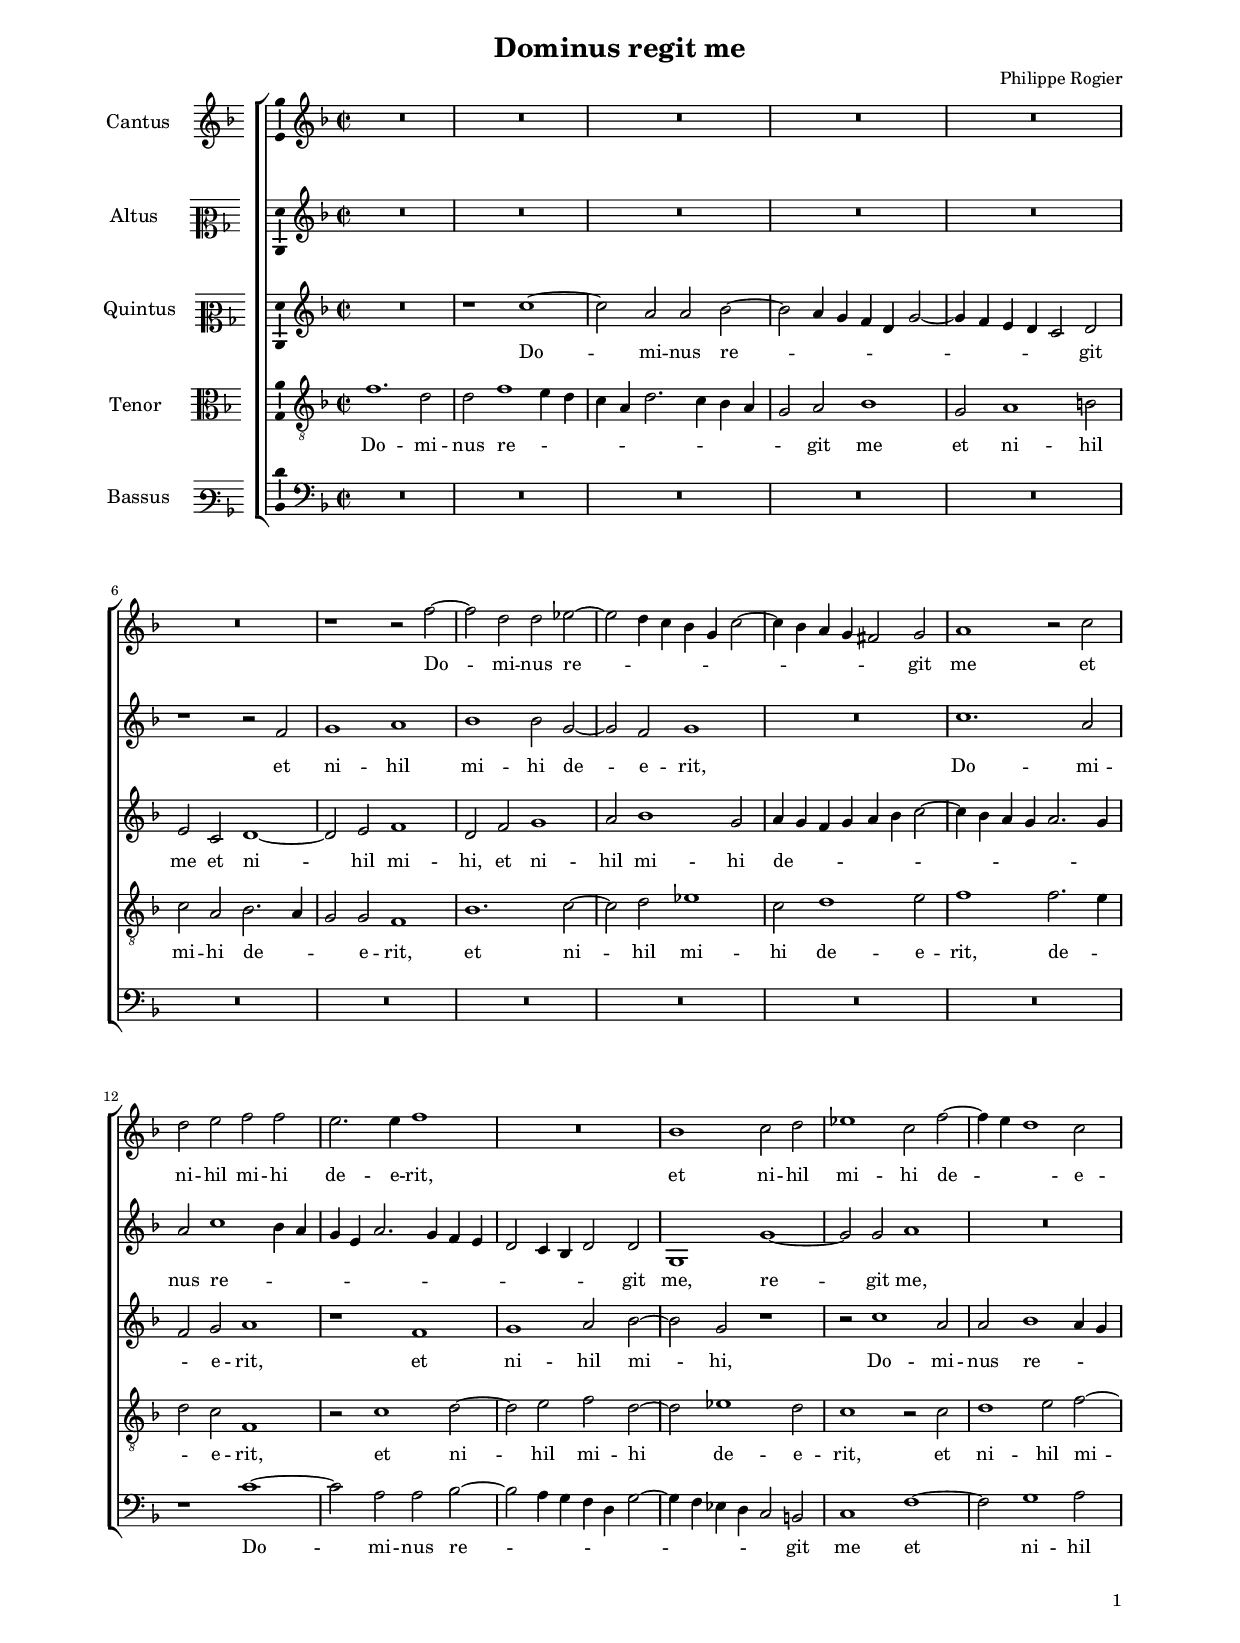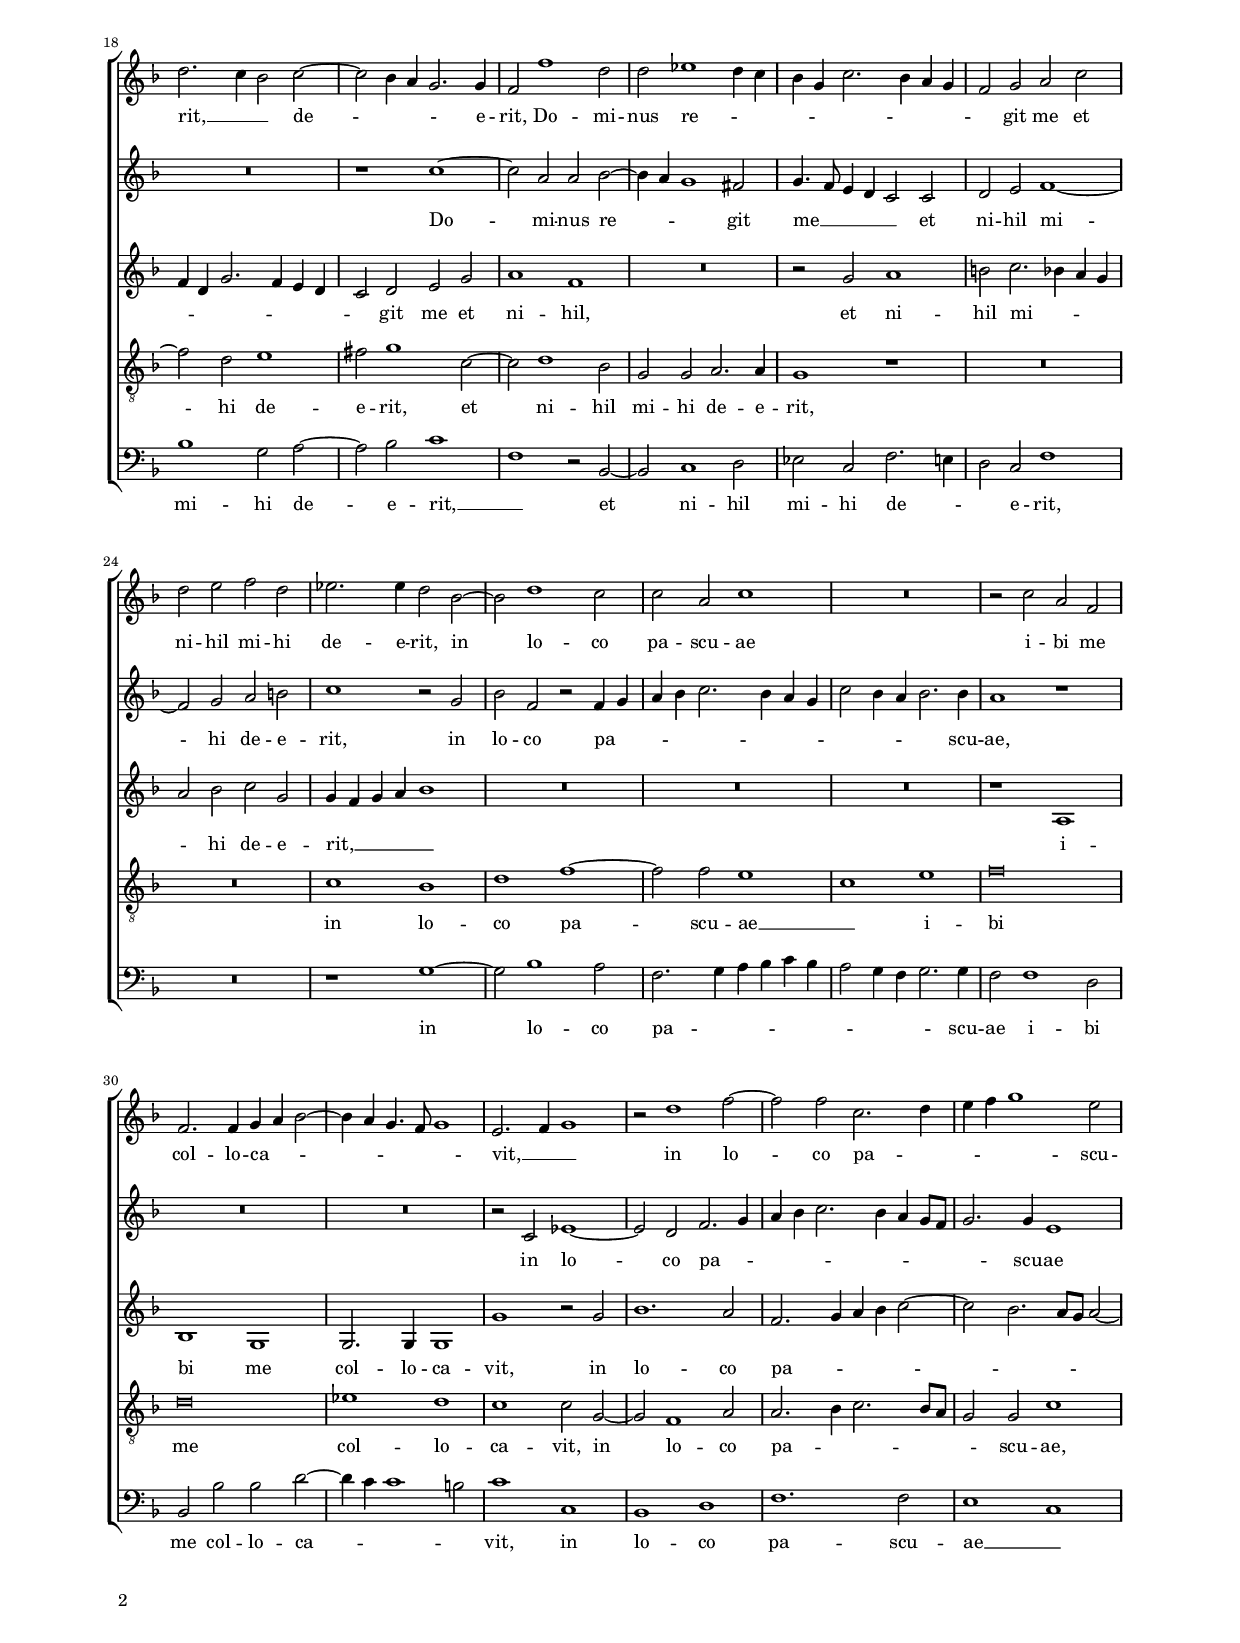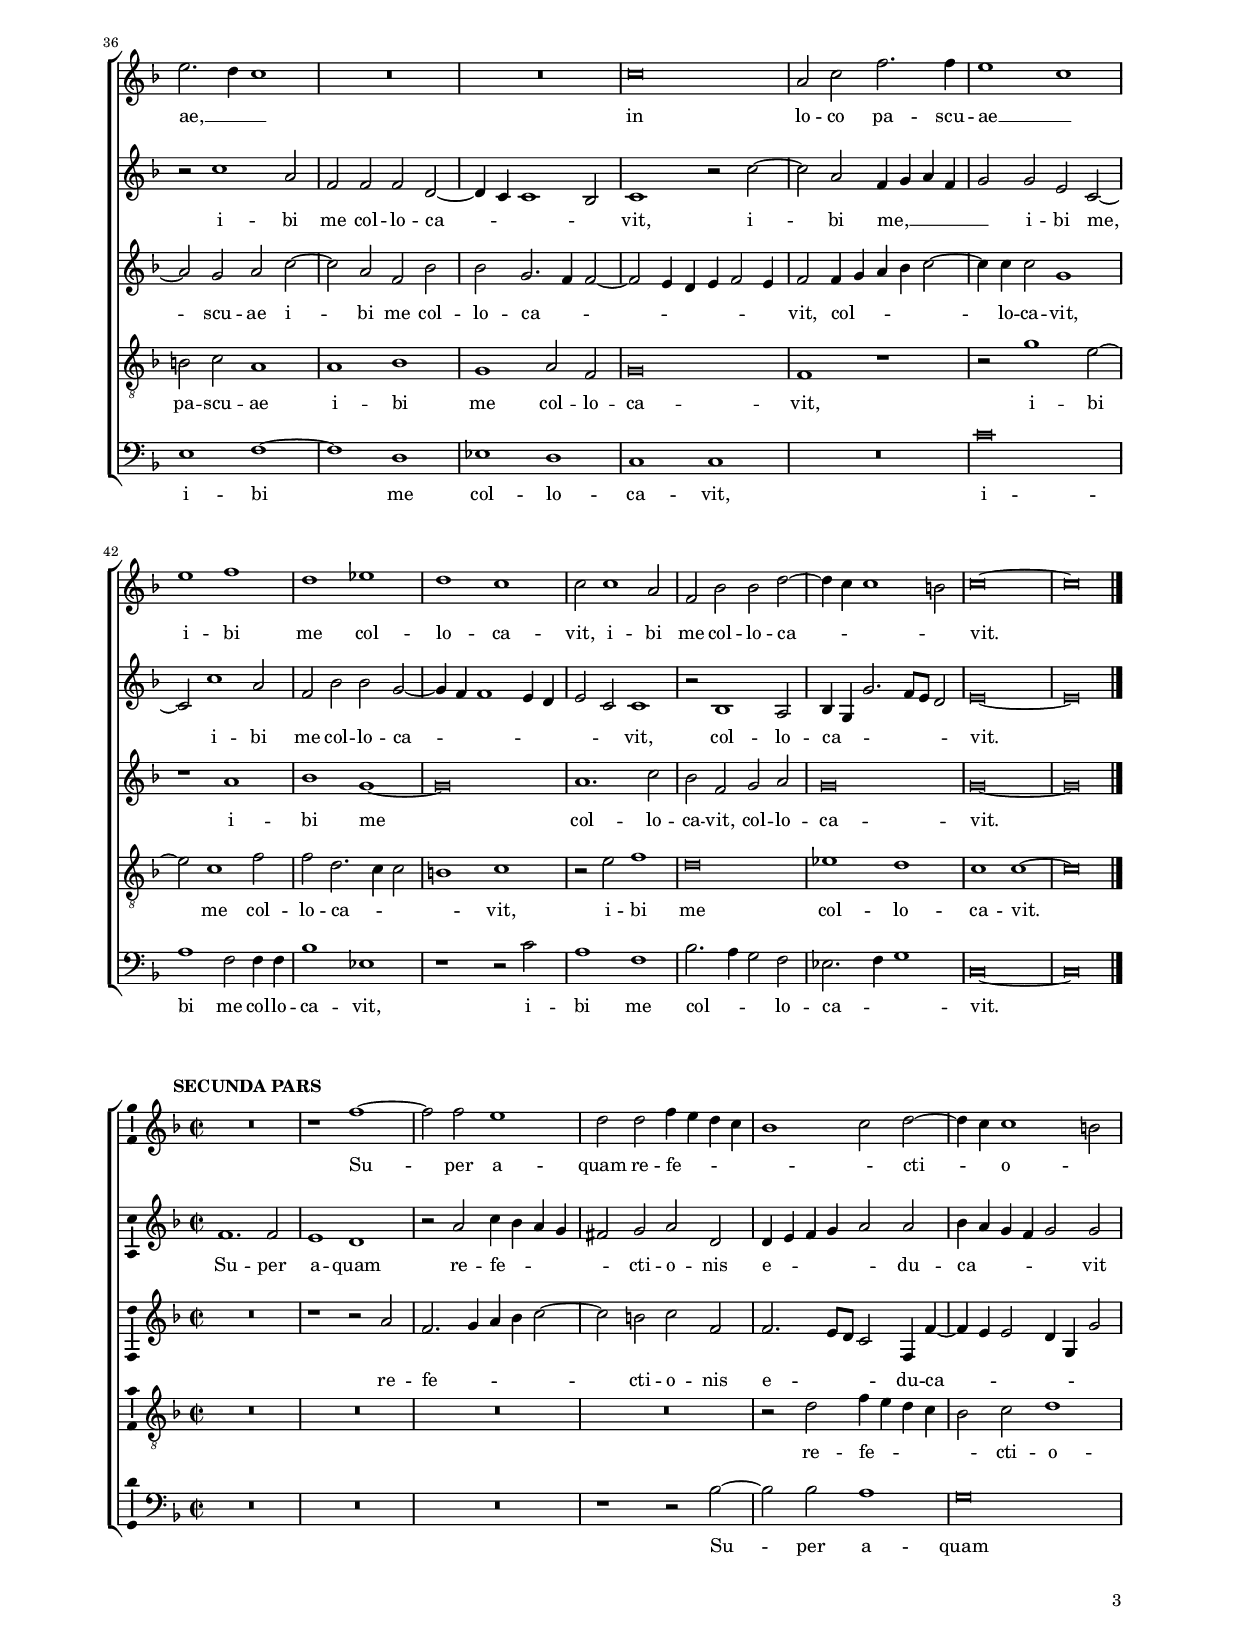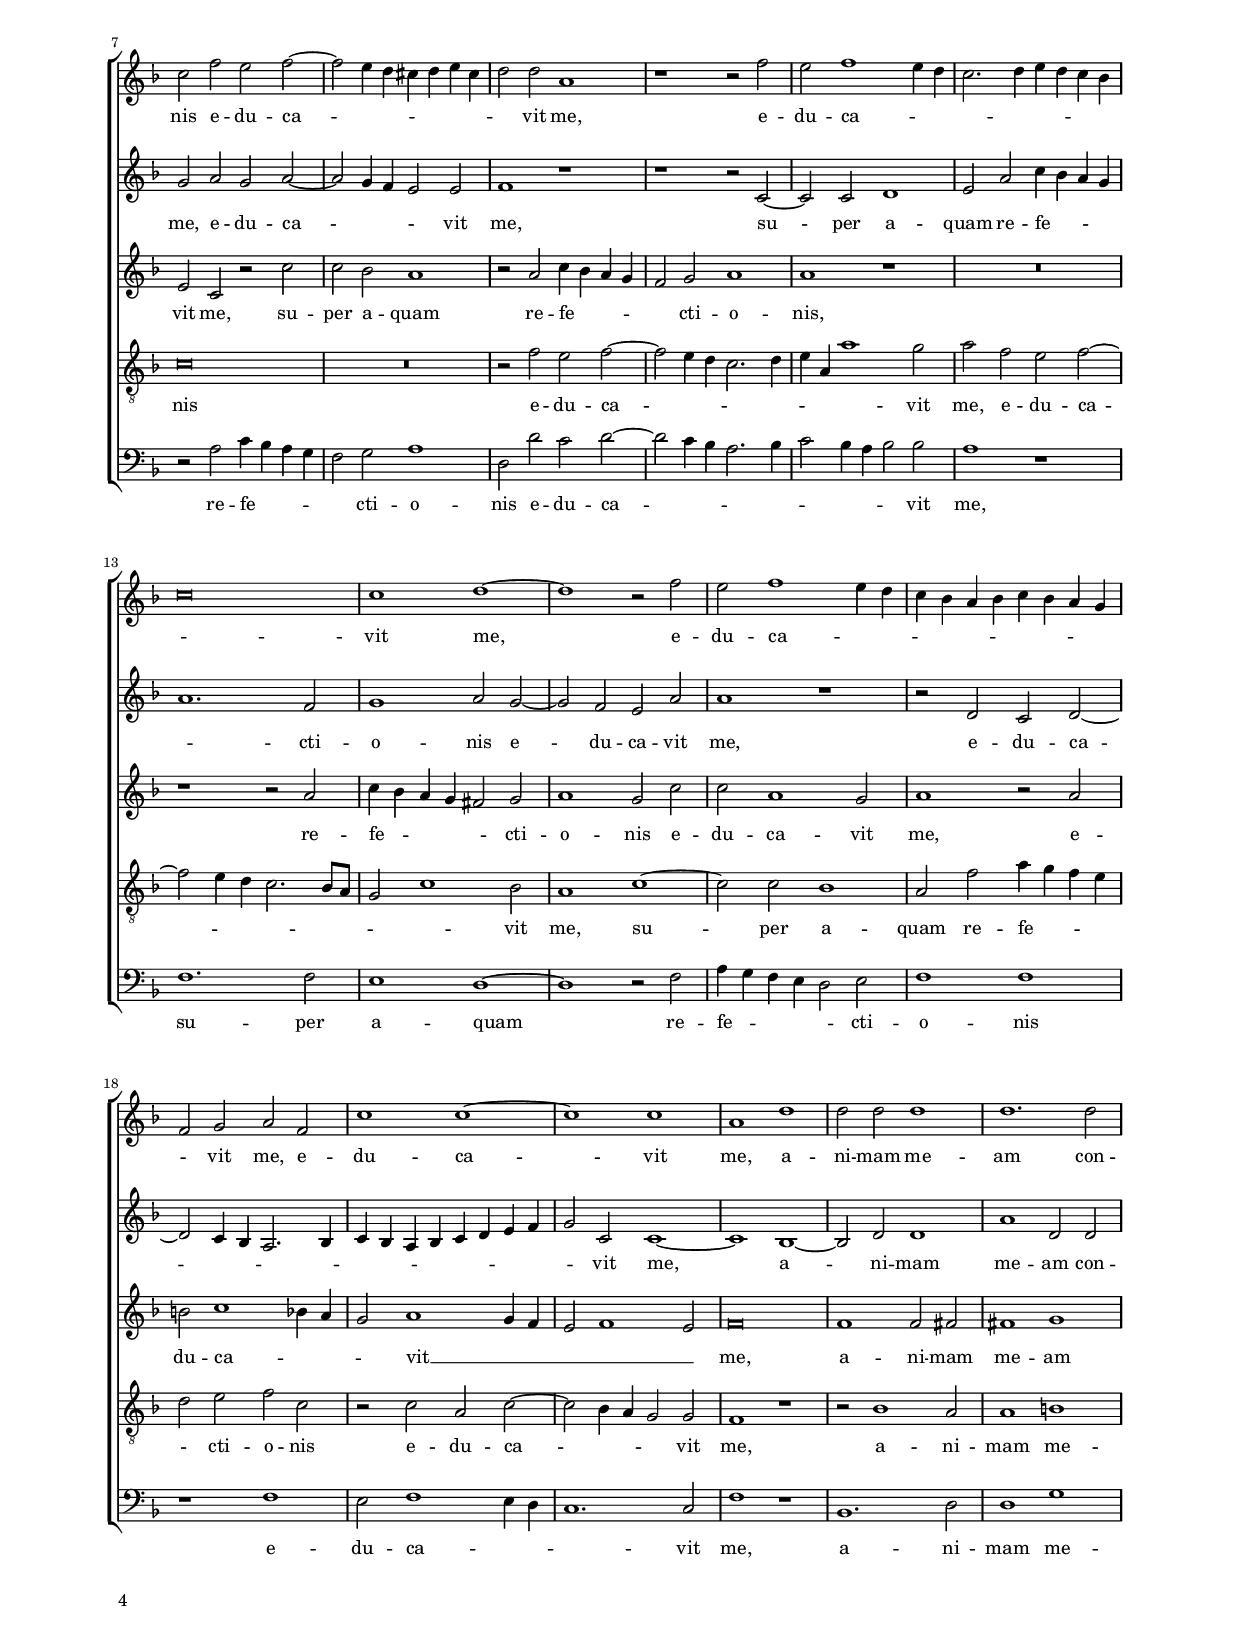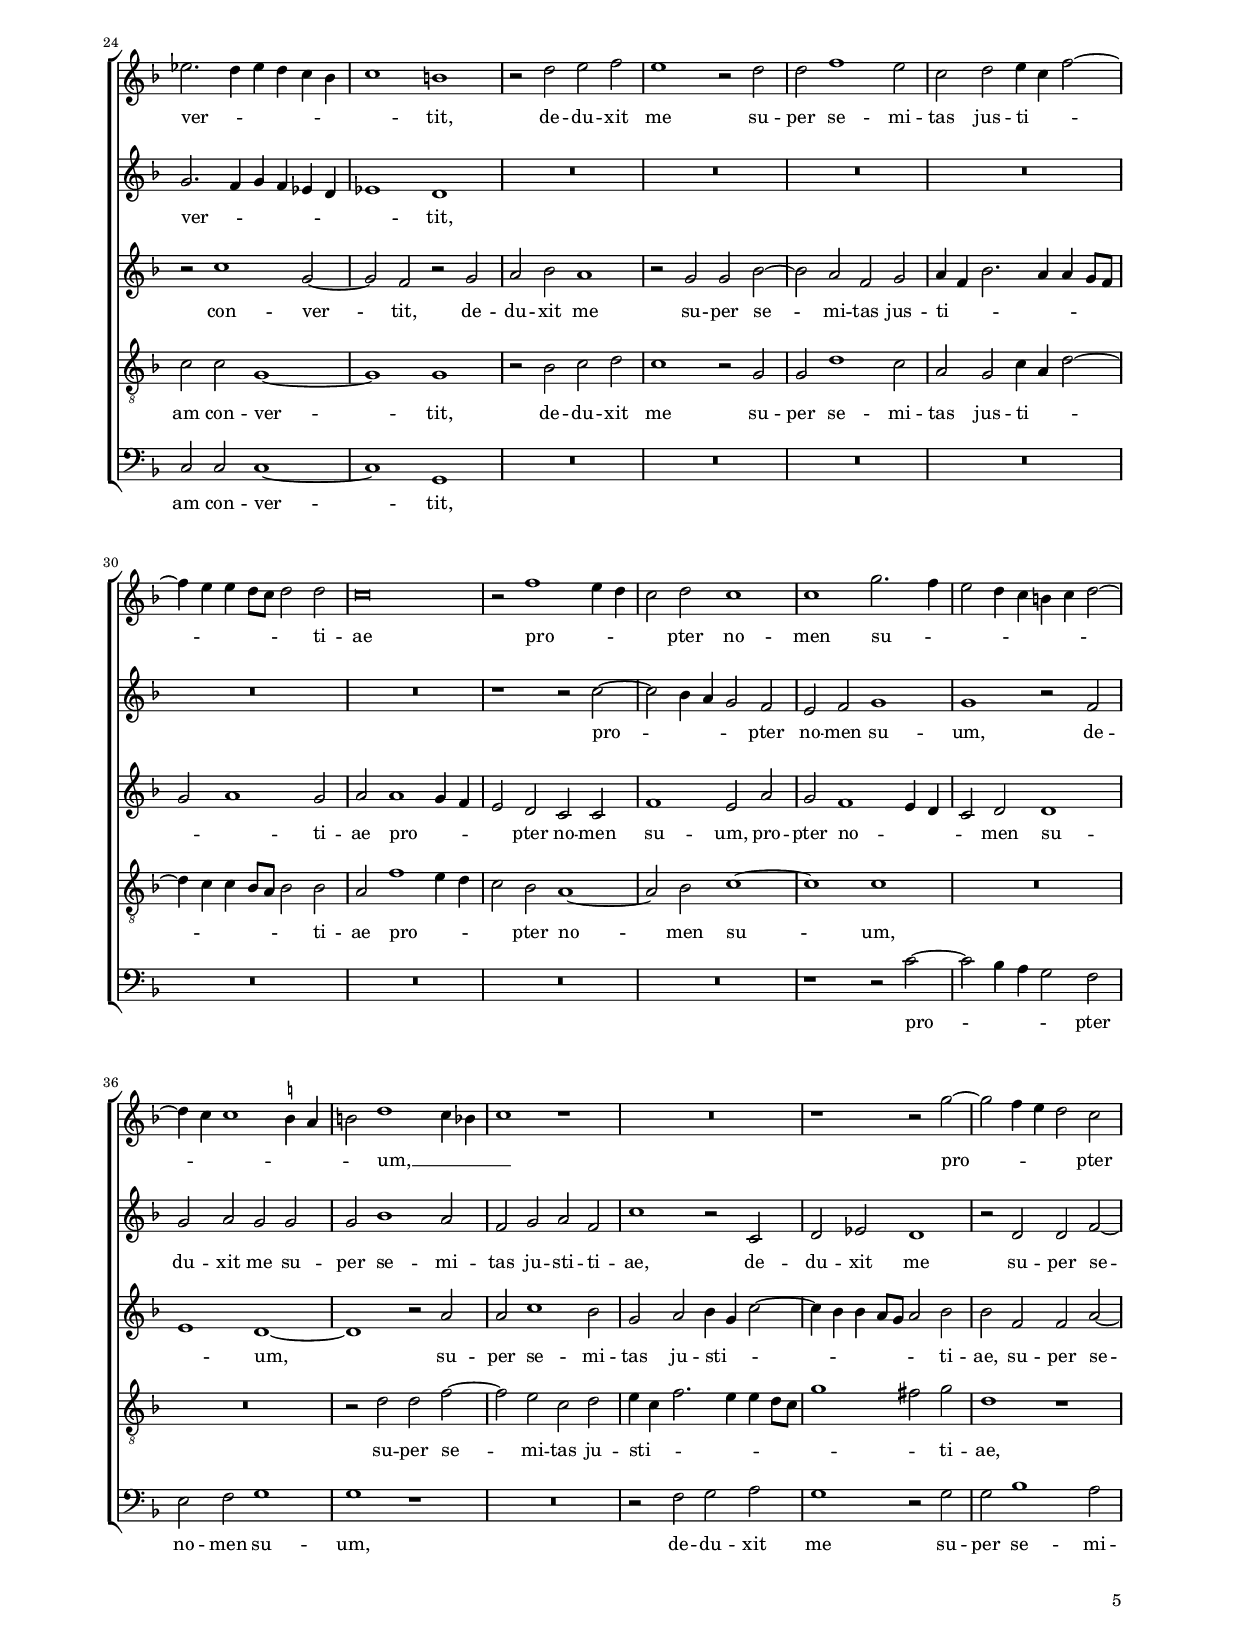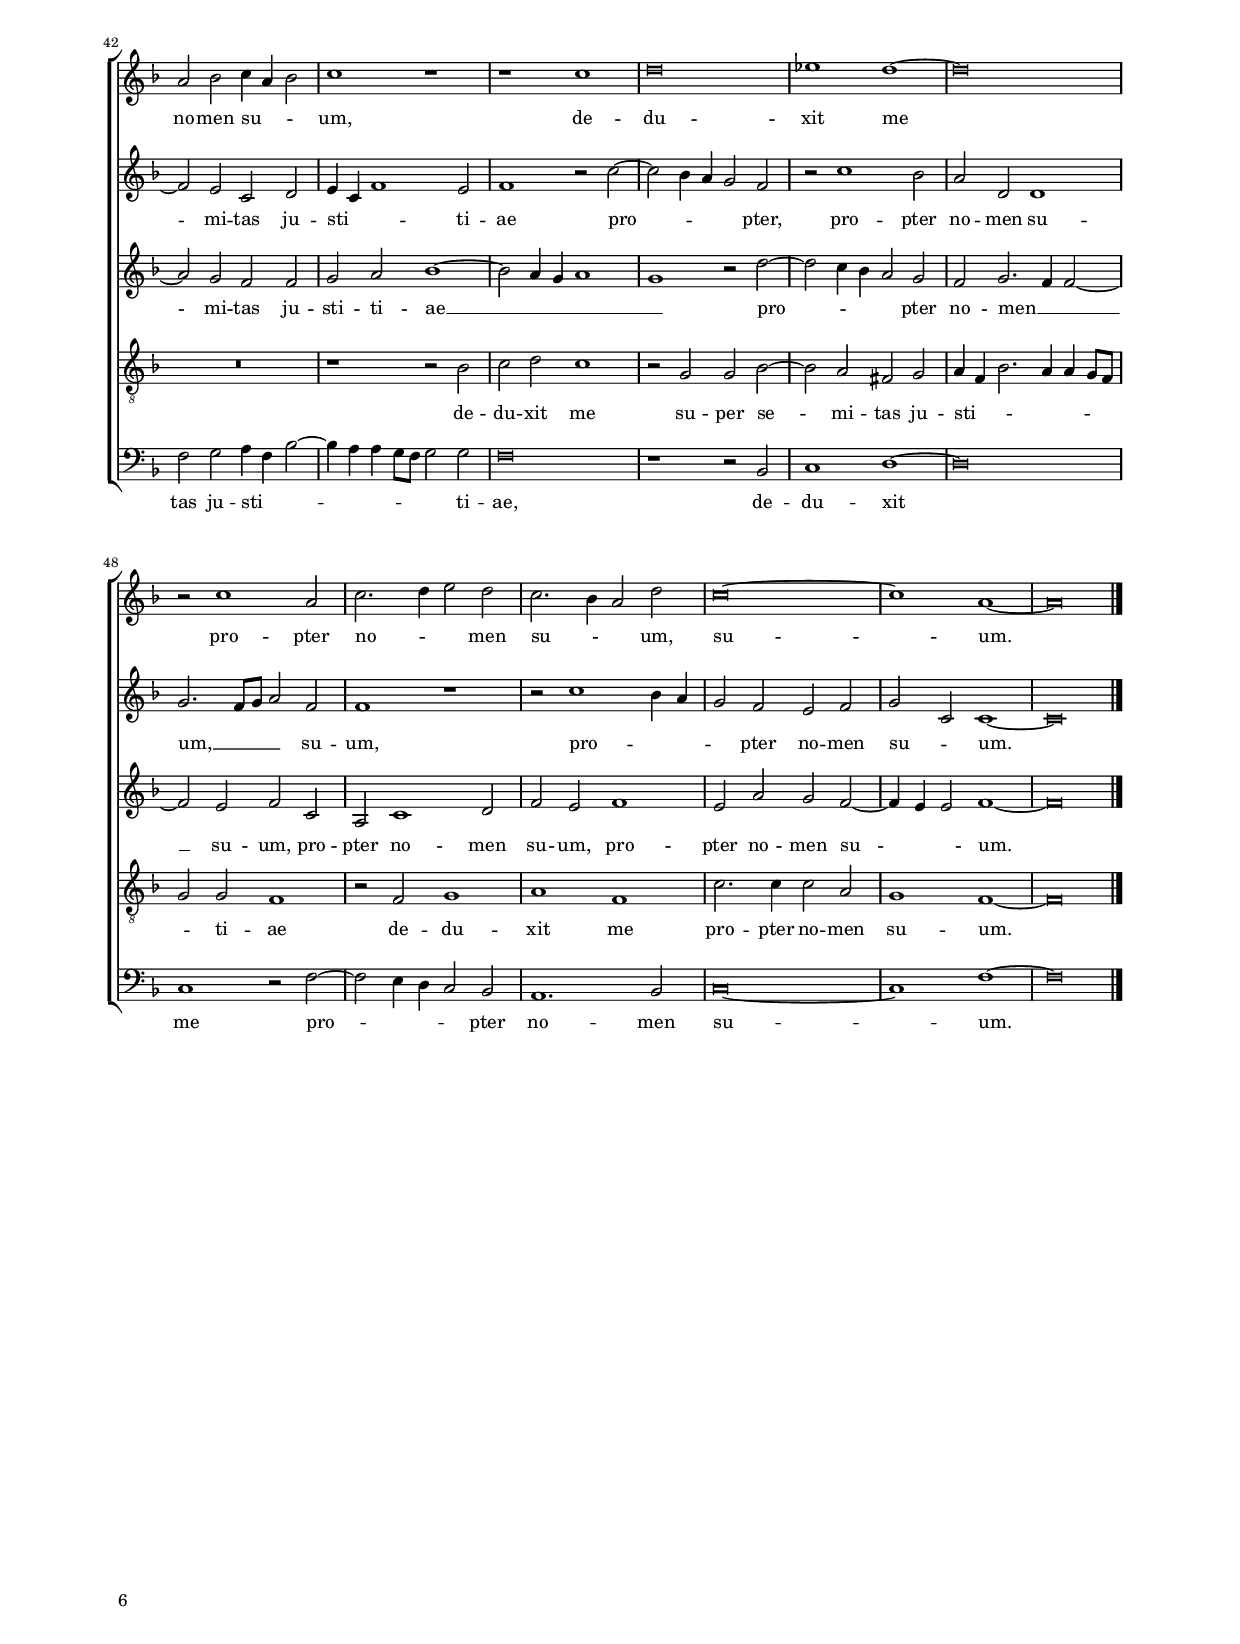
\header
{
  title="Dominus regit me"
  composer="Philippe Rogier"
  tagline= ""
}

\version "2.22.2"
\language deutsch
#(set-global-staff-size 15)
% #(set-default-paper-size "letter")
#(ly:set-option 'point-and-click #f)

	
	ficta = { \once \set suggestAccidentals = ##t }
	
	forget = #(define-music-function (music) (ly:music?) #{
		\accidentalStyle forget
		$music
		\accidentalStyle default
		#})
	
	   

\paper
	{
	top-margin = 1.8 \cm
	bottom-margin = 1.2 \cm
	left-margin = 2 \cm
	right-margin = 2 \cm
	ragged-bottom = ##f
	ragged-last-bottom = ##t
	print-page-number = ##f
	score-system-spacing = #'((basic-distance . 16) (minimum-distance . 14) (padding . 5) (strechability . 150))
	system-system-spacing = #'((basic-distance . 16) (minimum-distance . 14) (padding . 5) (strechability . 150))
    oddFooterMarkup=\markup   \fill-line { "" \fromproperty #'page:page-number-string }
    evenFooterMarkup=\markup  \fill-line { \fromproperty #'page:page-number-string "" }
    last-bottom-spacing = #'((basic-distance . 12) (minimum-distance . 7) (padding . 4))
%	systems-per-page = 3
%	page-count = 6
%	min-systems-per-page = 3
	}

global = {
    % \set Staff.autoBeaming = ##f
	\key f \major
	\time 2/2 \set Score.measureLength = #(ly:make-moment 2/1)
    \set Score.tempoHideNote = ##t
    \tempo 2 = 90
    \skip 1*2*49 \bar "|."
	}
	

incipitcantus = \markup { \score {
	{
	\set Staff.instrumentName = \markup { \fontsize #1 "Cantus" }
	\key f \major
	\clef violin
	s4 \bar ""
	}
	\layout  {
	raggedright = ##t
	indent = 1.8 \cm
	line-width = 2.5 \cm
	\context { \Staff \remove Time_signature_engraver }
	\override Staff.Clef.Y-extent = #'(0 . 0)
	}} \hspace #1 }
      
      
incipitaltus = \markup { \score {
	{
	\set Staff.instrumentName = \markup { \fontsize #1 "Altus" }
	\key f \major
	\clef mezzosoprano
	s4 \bar ""
	}
	\layout  {
	raggedright = ##t
	indent = 1.8 \cm
	line-width = 2.5 \cm
	\context { \Staff \remove Time_signature_engraver }
	\override Staff.Clef.Y-extent = #'(0 . 0)
	}} \hspace #1 }
      
      
incipitquintus = \markup { \score {
	{
	\set Staff.instrumentName = \markup { \fontsize #1 "Quintus" }
	\key f \major
	\clef mezzosoprano
	s4 \bar ""
	}
	\layout  {
	raggedright = ##t
	indent = 1.8 \cm
	line-width = 2.5 \cm
	\context { \Staff \remove Time_signature_engraver }
	\override Staff.Clef.Y-extent = #'(0 . 0)
	}} \hspace #1 }


incipittenor = \markup { \score {
	{
	\set Staff.instrumentName = \markup { \fontsize #1 "Tenor" }
	\key f \major
	\clef alto
	s4 \bar ""
	}
	\layout  {
	raggedright = ##t
	indent = 1.8 \cm
	line-width = 2.5 \cm
	\context { \Staff \remove Time_signature_engraver }
	\override Staff.Clef.Y-extent = #'(0 . 0)
	}} \hspace #1 }
      
      
incipitbassus = \markup { \score {
	{
	\set Staff.instrumentName = \markup { \fontsize #1 "Bassus" }
	\key f \major
	\clef varbaritone
	s4 \bar ""
	}
	\layout  {
	raggedright = ##t
	indent = 1.8 \cm
	line-width = 2.5 \cm
	\context { \Staff \remove Time_signature_engraver }
	\override Staff.Clef.Y-extent = #'(0 . 0)
	}} \hspace #1 }


cantus =  \relative c''
	{
	R\breve
	R\breve
	R\breve
	R\breve
%5
	R\breve |
	R\breve
	r1 r2 f~
	f2 d d es~
	es2 d4 c b g c2~
%10
	c4 b a g fis2 g |
	a1 r2 c
	d2 e f f
	e2. e4 f1
	R\breve
%15
	b,1 c2 d |
	es1 c2 f~
	f4 e d1 c2
	d2. c4 b2 c~
	c2 b4 a g2. g4
%20
	f2 f'1 d2 |
	d2 es1 d4 c
	b4 g c2. b4 a g
	f2 g a c
	d2 e f d
%25
	es2. es4 d2 b~ |
	b2 d1 c2
	c2 a c1
	R\breve
	r2 c a f
%30
	f2. f4 g a b2~ |
	b4 a g4. f8 g1
	e2. f4 g1
	r2 d'1 f2~
	f2 f c2. d4
%35
	e4 f g1 e2 |
	e2. d4 c1
	R\breve
	R\breve
	c\breve
%40
	a2 c f2. f4 |
	e1 c
	e1 f
	d1 es
	d1 c
%45
	c2 c1 a2 |
	f2 b b d~
	d4 c c1 h2
	c\breve~
	c\breve |
	}


altus =  \relative c'
	{
	R\breve
	R\breve
	R\breve
	R\breve
%5
	R\breve |
	r1 r2 f
	g1 a
	b1 b2 g~
	g2 f g1
%10
	R\breve |
	c1. a2
	a2 c1 b4 a
	g4 e a2. g4 f e
	d2 c4 b d2 d
%15
	g,1 g'~ |
	g2 g a1
	R\breve
	R\breve
	r1 c~
%20
	c2 a a b~ |
	b4 a g1 fis2
	g4. f8 e4 d c2 c
	d2 e f1~
	f2 g a h
%25
	c1 r2 g |
	b2 f r f4 g
	a4 b c2. b4 a g
	c2 b4 a b2. b4
	a1 r
%30
	R\breve |
	R\breve
	r2 c, es1~
	es2 d f2. g4
	a4 b c2. b4 a g8 f
%35
	g2. g4 e1 |
	r2 c'1 a2
	f2 f f d~
	d4 c c1 b2
	c1 r2 c'~
%40
	c2 a f4 g a f |
	g2 g e c~
	c2 c'1 a2
	f2 b b g~
	g4 f f1 e4 d
%45
	e2 c c1 |
	r2 b1 a2
	b4 g g'2. f8 e d2
	e\breve~
	e\breve |
	}


quintus =  \relative c'
	{
	R\breve
	r1 c'~
	c2 a a b~
	b2 a4 g f d g2~
%5
	g4 f e d c2 d |
	e2 c d1~
	d2 e f1
	d2 f g1
	a2 b1 g2
%10
	a4 g f g a b c2~ |
	c4 b a g a2. g4
	f2 g a1
	r1 f
	g1 a2 b~
%15
	b2 g r1 |
	r2 c1 a2
	a2 b1 a4 g
	f4 d g2. f4 e d
	c2 d e g
%20
	a1 f |
	R\breve
	r2 g a1
	h2 c2. b4 a g
	a2 b c g
%25
	g4 f g a b1 |
	R\breve
	R\breve
	R\breve
	r1 a,
%30
	b1 g |
	g2. g4 g1
	g'1 r2 g
	b1. a2
	f2. g4 a b c2~
%35
	c2 b2. a8 g a2~ |
	a2 g2 a c~
	c2 a2 f b
	b2 g2. f4 f2~
	f2 e4 d e4 f2 e4
%40
	f2 f4 g a b c2~ |
	c4 c c2 g1
	r1 a
	b1 g~
	g\breve
%45
	a1. c2 |
	b2 f g a
	g\breve
	g\breve~
	g\breve |
	}


tenor  =  \relative c'
	{
	f1. d2
	d2 f1 e4 d
	c4 a d2. c4 b a
	g2 a b1
%5
	g2 a1 h2 |
	c2 a b2. a4
	g2 g f1
	b1. c2~
	c2 d es1
%10
	c2 d1 e2 |
	f1 f2. e4
	d2 c f,1
	r2 c'1 d2~
	d2 e f d~
%15
	d2 es1 d2 |
	c1 r2 c
	d1 e2 f~
	f2 d e1
	fis2 g1 c,2~
%20
	c2 d1 b2 |
	g2 g a2. a4
	g1 r
	R\breve
	R\breve
%25
	c1 b |
	d1 f~
	f2 f e1
	c1 e
	f\breve
%30
	d\breve |
	es1 d
	c1 c2 g~
	g2 f1 a2
	a2. b4 c2. b8 a
%35
	g2 g c1 |
	h2 c a1
	a1 b
	g1 a2 f
	g\breve
%40
	f1 r |
	r2 g'1 e2~
	e2 c1 f2
	f2 d2. c4 c2
	h1 c
%45
	r2 e f1 |
	d\breve
	es1 d
	c1 c~
	c\breve |
	}


bassus  =  \relative c
	{
	R\breve
	R\breve
	R\breve
	R\breve
%5
	R\breve |
	R\breve
	R\breve
	R\breve
	R\breve
%10
	R\breve |
	R\breve
	r1 c'~
	c2 a a b~
	b2 a4 g f d g2~
%15
	g4 f es d c2 h |
	c1 f~
	f2 g1 a2
	b1 g2 a~
	a2 b c1
%20
	f,1 r2 b,~ |
	b2 c1 d2
	es2 c f2. e4
	d2 c f1
	R\breve
%25
	r1 g~ |
	g2 b1 a2
	f2. g4 a b c b
	a2 g4 f g2. g4
	f2 f1 d2
%30
	b2 b' b d~ |
	d4 c c1 h2
	c1 c,
	b1 d
	f1. f2
%35
	e1 c |
	e1 f~
	f1 d
	es1 d
	c1 c
%40
	R\breve |
	c'\breve
	a1 f2 f4 f
	b1 es,
	r1 r2 c'
%45
	a1 f |
	b2. a4 g2 f
	es2. f4 g1
	c,\breve~
	c\breve |
	}


lyricscantus = \lyricmode {
	Do -- mi -- nus re -- _ _ _ _ _ _ _ _ _ git me
    et ni -- hil mi -- hi de -- e -- rit,
    et ni -- hil mi -- hi de -- _ _ e -- rit, __ _ _
    de -- _ _ _ e -- rit,
    Do -- mi -- nus re -- _ _ _ _ _ _ _ _ _ git me
    et ni -- hil mi -- hi de -- e -- rit,
    in lo -- co pa -- scu -- ae
    i -- bi me col -- lo -- ca -- _ _ _ _ _ _ vit, __ _ _
    in lo -- co pa -- _ _ _ _ scu -- ae, __ _ _
    in lo -- co pa -- scu -- ae __ _
    i -- bi me col -- lo -- ca -- vit,
    i -- bi me col -- lo -- ca -- _ _ _ vit.
	}


lyricsaltus = \lyricmode {
	et ni -- hil mi -- hi de -- e -- rit,
    Do -- mi -- nus re -- _ _ _ _ _ _ _ _ _ _ _ _ git me,
    re -- git me,
    Do -- mi -- nus re -- _ _ git me __ _ _ _ _ 
    et ni -- hil mi -- hi de -- e -- rit,
    in lo -- co pa -- _ _ _ _ _ _ _ _ _ _ _ scu -- ae,
    in lo -- co pa -- _ _ _ _ _ _ _ _ _ scu -- ae
    i -- bi me col -- lo -- ca -- _ _ _ vit,
    i -- bi me, __ _ _ _ _ 
    i -- bi me,
    i -- bi me col -- lo -- ca -- _ _ _ _ _ _ vit,
    col -- lo -- ca -- _ _ _ _ _ vit.
	}


lyricsquintus = \lyricmode {
	Do -- mi -- nus re -- _ _ _ _ _ _ _ _ _ git me
    et ni -- hil mi -- hi,
    et ni -- hil mi -- hi de -- _ _ _ _ _ _ _ _ _ _ _ _ e -- rit,
    et ni -- hil mi -- hi,
    Do -- mi -- nus re -- _ _ _ _ _ _ _ _ _ git me
    et ni -- hil,
    et ni -- hil mi -- _ _ _ _ hi de -- e -- rit, __ _ _ _ _
    i -- bi me col -- lo -- ca -- vit,
    in lo -- co pa -- _ _ _ _ _ _ _ _ scu -- ae
    i -- bi me col -- lo -- ca -- _ _ _ _ _ _ _ vit,
    col -- _ _ _ _ lo -- ca -- vit,
    i -- bi me col -- lo -- ca -- vit,
    col -- lo -- ca -- vit.
	}


lyricstenor = \lyricmode {
	Do -- mi -- nus re -- _ _ _ _ _ _ _ _ _ git me
    et ni -- hil mi -- hi de -- _ _ e -- rit,
    et ni -- hil mi -- hi de -- e -- rit,
    de -- _ _ e -- rit,
    et ni -- hil mi -- hi de -- e -- rit,
    et ni -- hil mi -- hi de -- e -- rit,
    et ni -- hil mi -- hi de -- e -- rit,
    in lo -- co pa -- scu -- ae __ _ 
    i -- bi me col -- lo -- ca -- vit,
    in lo -- co pa -- _ _ _ _ _ scu -- ae,
    pa -- scu -- ae
    i -- bi me col -- lo -- ca -- vit,
    i -- bi me col -- lo -- ca -- _ _ _ vit,
    i -- bi me col -- lo -- ca -- vit.
	}


lyricsbassus = \lyricmode {
	Do -- mi -- nus re -- _ _ _ _ _ _ _ _ _ git me
    et ni -- hil mi -- hi de -- e -- rit, __ _
    et ni -- hil mi -- hi de -- _ _ e -- rit,
    in lo -- co pa -- _ _ _ _ _ _ _ _ _ scu -- ae
    i -- bi me col -- lo -- ca -- _ _ _ vit,
    in lo -- co pa -- scu -- ae __ _
    i -- bi me col -- lo -- ca -- vit,
    i -- bi me col -- lo -- ca -- vit,
    i -- bi me col -- _ _ lo -- ca -- _ _ vit.
	}


\score
{  
	\transpose c c {
	\new ChoirStaff \with { \override StaffGrouper.staff-staff-spacing.basic-distance = #12 }
	<<

	\new Staff << \global
	\new Voice="v1" {
		\set Staff.instrumentName=\incipitcantus
		\set Staff.midiInstrument = "reed organ"
		\clef violin
		\cantus }
	\new Lyrics \lyricsto "v1" {\lyricscantus }
	>>


	\new Staff << \global
	\new Voice="v2" {
		\set Staff.instrumentName=\incipitaltus
		\set Staff.midiInstrument = "reed organ"
        \clef violin % "G_8"
		\altus}
	\new Lyrics \lyricsto "v2" {\lyricsaltus }
	>>    
    

	\new Staff << \global
	\new Voice="v5" {
		\set Staff.instrumentName=\incipitquintus
		\set Staff.midiInstrument = "reed organ"
        \clef violin % "G_8"
		\quintus}
	\new Lyrics \lyricsto "v5" {\lyricsquintus }
	>>


	\new Staff << \global
	\new Voice="v3" {
		\set Staff.instrumentName=\incipittenor
		\set Staff.midiInstrument = "reed organ"
		\clef "G_8"
		\tenor }
	\new Lyrics \lyricsto "v3" {\lyricstenor }
	>>


	\new Staff << \global
	\new Voice="v4" {
		\set Staff.instrumentName=\incipitbassus
		\set Staff.midiInstrument = "reed organ"
		\clef bass
		\bassus }
	\new Lyrics \lyricsto "v4" {\lyricsbassus}
	>>

	>>
	} % transpose

	\layout
	{
	indent = 2.5 \cm
	\context { \Staff \override TimeSignature.break-visibility = #end-of-line-invisible }
	\context { \Lyrics \override VerticalAxisGroup.nonstaff-relatedstaff-spacing.padding = #1.4 }
%	\context { \Lyrics \override LyricText.font-size = #1 }
	\context { \Staff \consists "Ambitus_engraver" }
	\context { \Score \override BarNumber.padding = #2 }
	\context { \Voice \override NoteHead.style = #'baroque }
	}


\midi
	{
	}

}

%%%%%%%%%%%%%%%%%%%%  SECUNDA PARS %%%%%%%%%%%%%%%%%%%%


global = {
	\key f \major
	\time 2/2 \set Score.measureLength = #(ly:make-moment 2/1)
    \set Score.tempoHideNote = ##t
    \tempo 2 = 90
    \skip 1*2*53 \bar "|."
	}


cantus  =  \relative c''
	{
	R\breve
	r1 f~
	f2 f e1
	d2 d f4 e d c
%5
	b1 c2 d~ |
	d4 c c1 h2
	c2 f e f~
	f2 e4 d cis4 d e cis
	d2 d a1
%10
	r1 r2 f' |
	e2 f1 e4 d
	c2. d4 e d c b
	c\breve
	c1 d~
%15
	d1 r2 f |
	e2 f1 e4 d
	c4 b a b c b a g
	f2 g a f
	c'1 c~
%20
	c1 c |
	a1 d
	d2 d d1
	d1. d2
	es2. d4 es4 d c b
%25
	c1 h |
	r2 d e f
	e1 r2 d
	d2 f1 e2
	c2 d e4 c f2~
%30
	f4 e e d8 c d2 d |
	c\breve
	r2 f1 e4 d
	c2 d c1
	c1 g'2. f4
%35
	e2 d4 c h4 c d2~ |
	d4 c c1 \ficta h4 a
	h2 d1 c4 b
	c1 r
	R\breve
%40
	r1 r2 g'~ |
	g2 f4 e d2 c
	a2 b c4 a b2
	c1 r
	r1 c
%45
	d\breve |
	es1 d~
	d\breve
	r2 c1 a2
	c2. d4 e2 d
%50
	c2. b4 a2 d |
	c\breve~
	c1 a~
	a\breve |
	}

altus  =  \relative c'
	{
	f1. f2
	e1 d
	r2 a' c4 b a g
	fis2 g a d,
%5
	d4 e f g a2 a |
	b4 a g f g2 g
	g2 a g a~
	a2 g4 f e2 e
	f1 r
%10
	r1 r2 c~ |
	c2 c d1
	e2 a c4 b a g
	a1. f2
	g1 a2 g~
%15
	g2 f e a |
	a1 r
	r2 d, c d~
	d2 c4 b a2. b4
	c4 b a b c d e f
%20
	g2 c, c1~ |
	c1 b~
	b2 d d1
	a'1 d,2 d
	g2. f4 g f es d
%25
	es1 d |
	R\breve
	R\breve
	R\breve
	R\breve
%30
	R\breve |
	R\breve
	r1 r2 c'~
	c2 b4 a g2 f
	e2 f g1
%35
	g1 r2 f |
	g2 a g g
	g2 b1 a2
	f2 g a f
	c'1 r2 c,
%40
	d2 es d1 |
	r2 d d f~
	f2 e c d
	e4 c f1 e2
	f1 r2 c'~
%45
	c2 b4 a g2 f |
	r2 c'1 b2
	a2 d, d1
	g2. f8 g a2 f
	f1 r
%50
	r2 c'1 b4 a |
	g2 f e f
	g2 c, c1~
	c\breve |
	}

quintus  =  \relative c'
	{
	R\breve
	r1 r2 a'
    f2. g4 a b c2~
    c2 h c f,
%5
	f2. e8 d c2 f,4 f'~ |
	f4 e e2 d4 g, g'2
	e2 c r c'
	c2 b a1
	r2 a c4 b a g
%10
	f2 g a1 |
	a1 r
	R\breve
	r1 r2 a
	c4 b a g fis2 g
%15
	a1 g2 c |
	c2 a1 g2
	a1 r2 a
	h2 c1 b4 a
	g2 a1 g4 f
%20
	e2 f1 e2 |
	f\breve
	f1 f2 fis
	fis1 g
	r2 c1 g2~
%25
	g2 f r g |
	a2 b a1
	r2 g g b~
	b2 a f g
	a4 f b2. a4 a g8 f
%30
	g2 a1 g2 |
	a2 a1 g4 f
	e2 d c c
	f1 e2 a
	g2 f1 e4 d
%35
	c2 d d1 |
	e1 d~
	d1 r2 a'
	a2 c1 b2
	g2 a b4 g c2~
%40
	c4 b b a8 g a2 b |
	b2 f f a~
	a2 g f f
	g2 a b1~
	b2 a4 g a1
%45
	g1 r2 d'~ |
	d2 c4 b a2 g
	f2 g2. f4 f2~
	f2 e f c
	a2 c1 d2
%50
	f2 e f1 |
	e2 a g f~
	f4 e e2 f1~
	f\breve |
	}

tenor  =  \relative c'
	{
	R\breve
	R\breve
	R\breve
	R\breve
%5
	r2 d f4 e d c |
	b2 c d1
	c\breve
	R\breve
	r2 f e f~
%10
	f2 e4 d c2. d4 |
	e4 a, a'1 g2
	a2 f e f~
	f2 e4 d c2. b8 a
	g2 c1 b2
%15
	a1 c~ |
	c2 c b1
	a2 f' a4 g f e
	d2 e f c
	r2 c a c~
%20
	c2 b4 a g2 g |
	f1 r
	r2 b1 a2
	a1 h
	c2 c g1~
%25
	g1 g |
	r2 b c d
	c1 r2 g
	g2 d'1 c2
	a2 g c4 a d2~
%30
	d4 c c b8 a b2 b |
	a2 f'1 e4 d
	c2 b a1~
	a2 b c1~
	c1 c
%35
	R\breve |
	R\breve
	r2 d d f~
	f2 e c d
	e4 c f2. e4 e d8 c
%40
	g'1 fis2 g |
	d1 r
	R\breve
	r1 r2 b
	c2 d c1
%45
	r2 g g b~ |
	b2 a fis g
	a4 f b2. a4 a g8 f
	g2 g f1
	r2 f g1
%50
	a1 f |
	c'2. c4 c2 a
	g1 f~
	f\breve |
	}

bassus  =  \relative c
	{
	R\breve
	R\breve
	R\breve
	r1 r2 b'~
%5
	b2 b a1 |
	g\breve
	r2 a c4 b a g
	f2 g a1
	d,2 d' c d~
%10
	d2 c4 b a2. b4 |
	c2 b4 a b2 b
	a1 r
	f1. f2
	e1 d~
%15
	d1 r2 f |
	a4 g f e d2 e
	f1 f
	r1 f
	e2 f1 e4 d
%20
	c1. c2 |
	f1 r
	b,1. d2
	d1 g
	c,2 c c1~
%25
	c1 g |
	R\breve
	R\breve
	R\breve
	R\breve
%30
	R\breve |
	R\breve
	R\breve
	R\breve
	r1 r2 c'~
%35
	c2 b4 a g2 f |
	e2 f g1
	g1 r
	R\breve
	r2 f g a
%40
	g1 r2 g |
	g2 b1 a2
	f2 g a4 f b2~
	b4 a a g8 f g2 g
	f\breve
%45
	r1 r2 b, |
	c1 d~
	d\breve
	c1 r2 f~
	f2 e4 d c2 b
%50
	a1. b2 |
	c\breve~
	c1 f~
	f\breve |
	}


lyricscantus = \lyricmode {
	Su -- per a -- quam re -- fe -- _ _ _ _ _ cti -- _ o -- _ nis e -- du -- ca -- _ _ _ _ _ _ _ vit me,
    e -- du -- ca -- _ _ _ _ _ _ _ _ _ vit me,
    e -- du -- ca -- _ _ _ _ _ _ _ _ _ _ _ vit me,
    e -- du -- ca -- vit me,
    a -- ni -- mam me -- am con -- ver -- _ _ _ _ _ _ tit,
    de -- du -- xit me su -- per se -- mi -- tas jus -- ti -- _ _ _ _ _ _ _ ti -- ae
    pro -- _ _ _ pter no -- men su -- _ _ _ _ _ _ _ _ _ _ _ _ um, __ _ _ _
    pro -- _ _ _ pter no -- men su -- _ _ um,
    de -- du -- xit me pro -- pter no -- _ _ men su -- _ _ um,
    su -- um.
	}

lyricsaltus = \lyricmode {
	Su -- per a -- quam re -- fe -- _ _ _ _ cti -- o -- nis e -- _ _ _ _ du -- ca -- _ _ _ _ vit me,
    e -- du -- ca -- _ _ _ vit me,
    su -- per a -- quam re -- fe -- _ _ _ _ cti -- o -- nis
    e -- du -- ca -- vit me,
    e -- du -- ca -- _ _ _ _ _ _ _ _ _ _ _ _ _ vit me,
    a -- ni -- mam me -- am con -- ver -- _ _ _ _ _ _ tit,
    pro -- _ _ _ pter no -- men su -- um,
    de -- du -- xit me su -- per se -- mi -- tas ju -- sti -- ti -- ae,
    de -- du -- xit me su -- per se -- mi -- tas ju -- sti -- _ _ ti -- ae
    pro -- _ _ _ pter,
    pro -- pter no -- men su -- um, __ _ _ _
    su -- um,
    pro -- _ _ _ pter no -- men su -- _ um.
	}    

lyricsquintus = \lyricmode {
	re -- fe -- _ _ _ _ cti -- o -- nis e -- _ _ _ du -- ca -- _ _ _ _ _ vit me,
    su -- per a -- quam re -- fe -- _ _ _ _ cti -- o -- nis,
    re -- fe -- _ _ _ _ cti -- o -- nis e -- du -- ca -- vit me,
    e -- du -- ca -- _ _ _ vit __ _ _ _ _ _ me,
    a -- ni -- mam me -- am con -- ver -- tit,
    de -- du -- xit me su -- per se -- mi -- tas jus -- ti -- _ _ _ _ _ _ _ _ ti -- ae
    pro -- _ _ _ pter no -- men su -- um,
    pro -- pter no -- _ _ _ men su -- _ um,
    su -- per se -- mi -- tas ju -- sti -- _ _ _ _ _ _ _ ti -- ae,
    su -- per se -- mi -- tas ju -- sti -- ti -- ae __ _ _ _ _
    pro -- _ _ _ pter no -- men __ _ _ su -- um,
    pro -- pter no -- men su -- um,
    pro -- pter no -- men su -- _ _ um.
	}

lyricstenor = \lyricmode {
	re -- fe -- _ _ _ _ cti -- o -- nis e -- du -- ca -- _ _ _ _ _ _ _ vit me,
    e -- du -- ca -- _ _ _ _ _ _ _ vit me,
    su -- per a -- quam re -- fe -- _ _ _ _ cti -- o -- nis e -- du -- ca -- _ _ _ vit me,
    a -- ni -- mam me -- am con -- ver -- tit,
    de -- du -- xit me su -- per se -- mi -- tas jus -- ti -- _ _ _ _ _ _ _ ti -- ae
    pro -- _ _ _ pter no -- men su -- um,
    su -- per se -- mi -- tas ju -- sti -- _ _ _ _ _ _ _ _ ti -- ae,
    de -- du -- xit me
    su -- per se -- mi -- tas ju -- sti -- _ _ _ _ _ _ _ ti -- ae
    de -- du -- xit me pro -- pter no -- men su -- um.
	}

lyricsbassus = \lyricmode {
	Su -- per a -- quam re -- fe -- _ _ _ _ cti -- o -- nis e -- du -- ca -- _ _ _ _ _ _ _ _ vit me,
    su -- per a -- quam re -- fe -- _ _ _ _ cti -- o -- nis e -- du -- ca -- _ _ _ vit me,
    a -- ni -- mam me -- am con -- ver -- tit,
    pro -- _ _ _ pter no -- men su -- um,
    de -- du -- xit me su -- per se -- mi -- tas ju -- sti -- _ _ _ _ _ _ _ ti -- ae,
    de -- du -- xit me
    pro -- _ _ _ pter no -- men su -- um.
	}


\score
	{  
	\transpose c c {
	\new ChoirStaff \with { \override StaffGrouper.staff-staff-spacing.basic-distance = #12 }
	<<

	\new Staff <<\global
	\new Voice="v1" {
	  %\set Staff.instrumentName=Cantus
      %\set Staff.instrumentName=\incipitcantus
		\set Staff.midiInstrument = "reed organ"
		\clef violin
		\cantus }
	\new Lyrics \lyricsto "v1" {\lyricscantus }
	>>


	\new Staff << \global
	\new Voice="v2" {
	  %\set Staff.instrumentName=Altus
      %\set Staff.instrumentName=\incipitaltus
		\set Staff.midiInstrument = "reed organ"
		\clef violin % "G_8"
		\altus}
	\new Lyrics \lyricsto "v2" {\lyricsaltus }
	>>


	\new Staff << \global
	\new Voice="v5" {
	  %\set Staff.instrumentName=Quintus
      %\set Staff.instrumentName=\incipitquintus
		\set Staff.midiInstrument = "reed organ"
        \clef violin % "G_8"
		\quintus}
	\new Lyrics \lyricsto "v5" {\lyricsquintus }
	>>
    
    
	\new Staff <<\global
	\new Voice="v3" {
	  %\set Staff.instrumentName=Tenor
      %\set Staff.instrumentName=\incipittenor
		\set Staff.midiInstrument = "reed organ"
		\clef "G_8"
		\tenor }
	\new Lyrics \lyricsto "v3" {\lyricstenor }
	>>


	\new Staff <<\global
	\new Voice="v4" {
	  %\set Staff.instrumentName=Bassus
      %\set Staff.instrumentName=\incipitbassus
		\set Staff.midiInstrument = "reed organ"
		\clef bass
		\bassus }
	\new Lyrics \lyricsto "v4" {\lyricsbassus}
	>>
	
	>>
	} % transpose

	\layout
	{
	indent = 0 \cm
	\context { \Staff \override TimeSignature.break-visibility = #end-of-line-invisible }
	\context { \Lyrics \override VerticalAxisGroup.nonstaff-relatedstaff-spacing.padding = #1.4 }
%	\context { \Lyrics \override LyricText.font-size = #1 }
	\context { \Staff \consists "Ambitus_engraver" }
	\context { \Score \override BarNumber.padding = #2 }
	\context { \Voice \override NoteHead.style = #'baroque }
	}

    \header { piece = \markup { \raise #2 \hspace # 7 \bold "SECUNDA PARS"} }
%   \header { piece = \markup { \hspace #7 \column { \raise #2  \transparent "x" \bold "SECUNDA PARS"} } }

\midi
	{
	}
	
    }

% EOF
